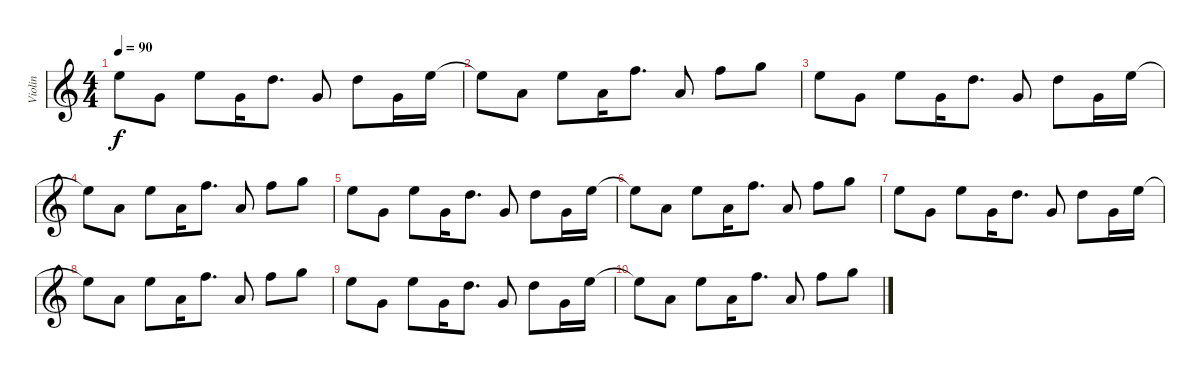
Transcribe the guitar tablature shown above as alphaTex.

\track ("Violin" "Violin") {instrument violin}
\staff {score}
\tuning (E4 B3 G3 D3 A2 E2) {hide}
\ts (4 4)
\tempo 90
\clef g2
\ks c
12.1.8{dy f} 3.1.8 12.1.8 3.1.16 10.1.8{d} 3.1.8 10.1.8 3.1.16 12.1.16 |
12.1{t}.8 5.1.8 12.1.8 5.1.16 13.1.8{d} 5.1.8 13.1.8 15.1.8 |
12.1.8 3.1.8 12.1.8 3.1.16 10.1.8{d} 3.1.8 10.1.8 3.1.16 12.1.16 |
12.1{t}.8 5.1.8 12.1.8 5.1.16 13.1.8{d} 5.1.8 13.1.8 15.1.8 |
12.1.8 3.1.8 12.1.8 3.1.16 10.1.8{d} 3.1.8 10.1.8 3.1.16 12.1.16 |
12.1{t}.8 5.1.8 12.1.8 5.1.16 13.1.8{d} 5.1.8 13.1.8 15.1.8 |
12.1.8 3.1.8 12.1.8 3.1.16 10.1.8{d} 3.1.8 10.1.8 3.1.16 12.1.16 |
12.1{t}.8 5.1.8 12.1.8 5.1.16 13.1.8{d} 5.1.8 13.1.8 15.1.8 |
12.1.8 3.1.8 12.1.8 3.1.16 10.1.8{d} 3.1.8 10.1.8 3.1.16 12.1.16 |
12.1{t}.8 5.1.8 12.1.8 5.1.16 13.1.8{d} 5.1.8 13.1.8 15.1.8
